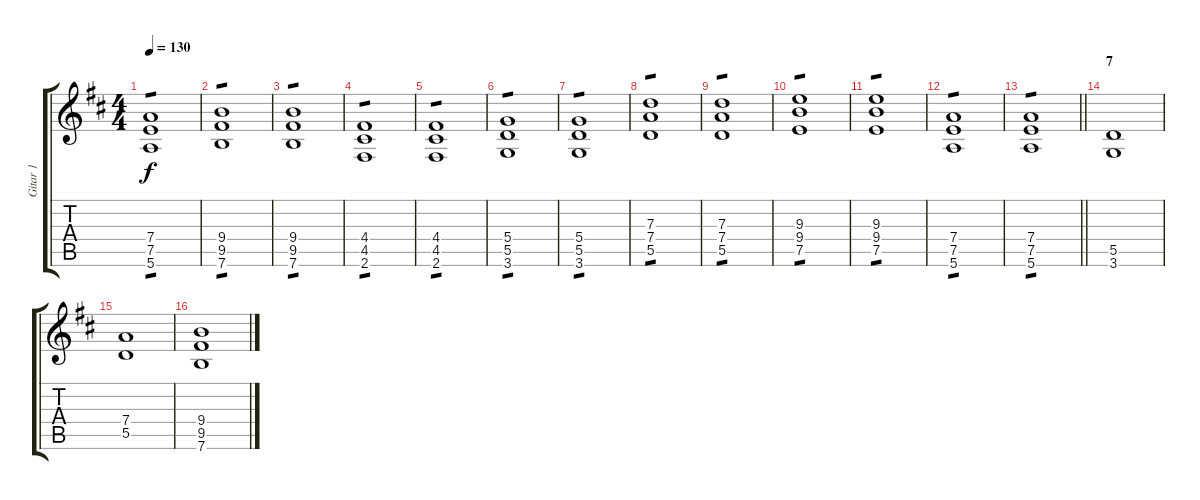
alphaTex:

\track ("Gitar 1" "Gitar 1") {instrument overdrivenguitar}
\staff {score tabs}
\tuning (E4 B3 G3 D3 A2 E2) {hide}
\ts (4 4)
\tempo 130
\clef g2
\ks d
(7.4 7.5 5.6).1{tp 1 dy f} |
(9.4 9.5 7.6).1{tp 1} |
(9.4 9.5 7.6).1{tp 1} |
(4.4 4.5 2.6).1{tp 1} |
(4.4 4.5 2.6).1{tp 1} |
(5.4 5.5 3.6).1{tp 1} |
(5.4 5.5 3.6).1{tp 1} |
(7.3 7.4 5.5).1{tp 1} |
(7.3 7.4 5.5).1{tp 1} |
(9.3 9.4 7.5).1{tp 1} |
(9.3 9.4 7.5).1{tp 1} |
(7.4 7.5 5.6).1{tp 1} |
\barLineRight lightlight
(7.4 7.5 5.6).1{tp 1} |
\section ("" "7")
(5.5 3.6).1 |
(7.4 5.5).1 |
(9.4 9.5 7.6).1
